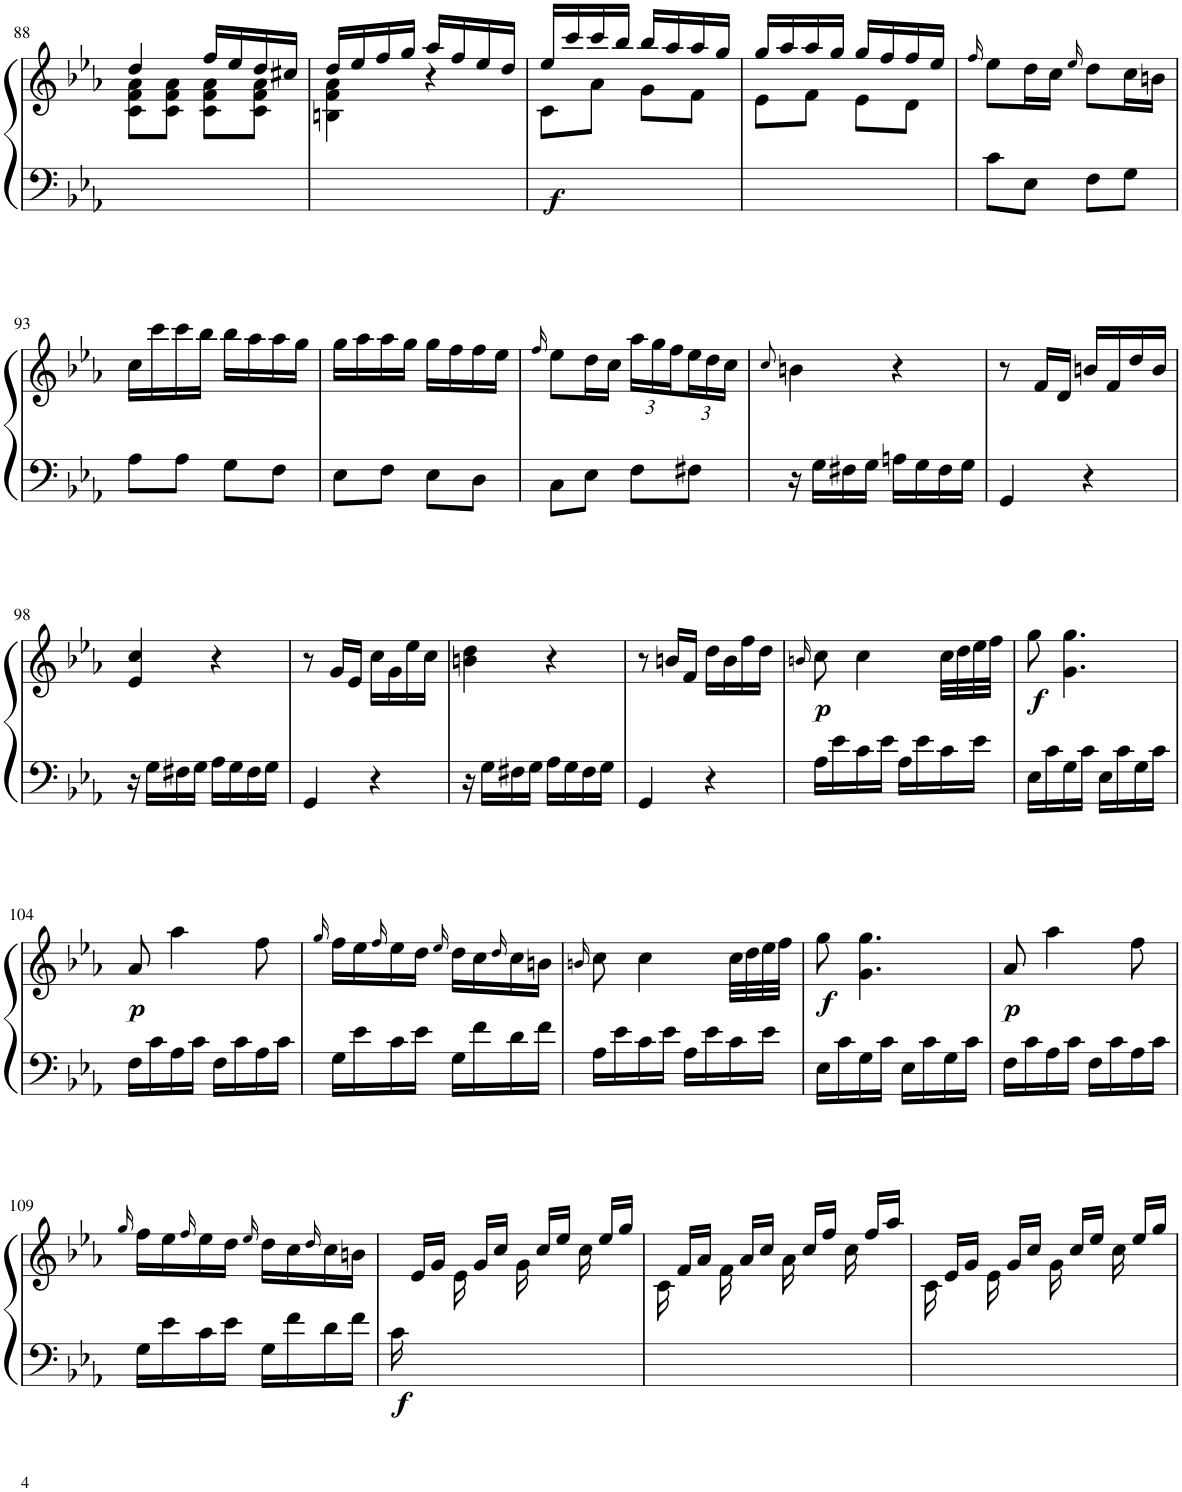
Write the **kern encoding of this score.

**kern	**kern	**dynam
*part1	*part1	*part1
*staff2	*staff1	*staff1/2
*I"Piano	*	*
*I'Pno.	*	*
!!LO:PB:g=z
*clefF4	*clefG2	*
*k[b-e-a-]	*k[b-e-a-]	*
*M2/4	*M2/4	*
=88	=88	=88
*	*^	*
2ryy	4dd/	8c\ 8f\ 8a-\L	.
.	.	8c\ 8f\ 8a-\J	.
.	16ff/LL	8c\ 8f\ 8a-\L	.
.	16ee-/	.	.
.	16dd/	8c\ 8f\ 8a-\J	.
.	16cc#X/JJ	.	.
=89	=89	=89	=89
4ryy	16dd/LL	4Bn\ 4f\ 4a-\	.
.	16ee-/	.	.
.	16ff/	.	.
.	16gg/JJ	.	.
4r	16aa-/LL	4ryy	.
.	16ff/	.	.
.	16ee-/	.	.
.	16dd/JJ	.	.
=90	=90	=90	=90
!	!	!	!LO:DY:b=2
2ryy	16ee-/LL	8c\L	f
.	16ccc/	.	.
.	16ccc/	8a-\J	.
.	16bb-/JJ	.	.
.	16bb-/LL	8g\L	.
.	16aa-/	.	.
.	16aa-/	8f\J	.
.	16gg/JJ	.	.
=91	=91	=91	=91
2ryy	16gg/LL	8e-\L	.
.	16aa-/	.	.
.	16aa-/	8f\J	.
.	16gg/JJ	.	.
.	16gg/LL	8e-\L	.
.	16ff/	.	.
.	16ff/	8d\J	.
.	16ee-/JJ	.	.
*	*v	*v	*
=92	=92	=92
.	16qff/	.
8c\L	8ee-\L	.
8E-\J	16dd\L	.
.	16cc\JJ	.
.	16qee-/	.
8F\L	8dd\L	.
8G\J	16cc\L	.
.	16bn\JJ	.
!!LO:LB:g=z
=93	=93	=93
8A-\L	16cc\LL	.
.	16ccc\	.
8A-\J	16ccc\	.
.	16bb-\JJ	.
8G\L	16bb-\LL	.
.	16aa-\	.
8F\J	16aa-\	.
.	16gg\JJ	.
=94	=94	=94
8E-\L	16gg\LL	.
.	16aa-\	.
8F\J	16aa-\	.
.	16gg\JJ	.
8E-\L	16gg\LL	.
.	16ff\	.
8D\J	16ff\	.
.	16ee-\JJ	.
=95	=95	=95
.	16qff/	.
8C\L	8ee-\L	.
8E-\J	16dd\L	.
.	16cc\JJ	.
*	*Xbrackettup	*
8F\L	24aa-\LL	.
.	24gg\	.
.	24ff\	.
8F#X\J	24ee-\	.
.	24dd\	.
.	24cc\JJ	.
=96	=96	=96
.	8qcc/	.
16r	4bn\	.
16G\LL	.	.
16F#X\	.	.
16G\JJ	.	.
16An\LL	4r	.
16G\	.	.
16F#\	.	.
16G\JJ	.	.
=97	=97	=97
4GG/	8r	.
.	16f/LL	.
.	16d/JJ	.
4r	16bn/LL	.
.	16f/	.
.	16dd/	.
.	16b/JJ	.
!!LO:LB:g=z
=98	=98	=98
16r	4e-/ 4cc/	.
16G\LL	.	.
16F#X\	.	.
16G\JJ	.	.
16A-\LL	4r	.
16G\	.	.
16F#\	.	.
16G\JJ	.	.
=99	=99	=99
4GG/	8r	.
.	16g/LL	.
.	16e-/JJ	.
4r	16cc\LL	.
.	16g\	.
.	16ee-\	.
.	16cc\JJ	.
=100	=100	=100
16r	4bn\ 4dd\	.
16G\LL	.	.
16F#X\	.	.
16G\JJ	.	.
16A-\LL	4r	.
16G\	.	.
16F#\	.	.
16G\JJ	.	.
=101	=101	=101
4GG/	8r	.
.	16bn/LL	.
.	16f/JJ	.
4r	16dd\LL	.
.	16b\	.
.	16ff\	.
.	16dd\JJ	.
=102	=102	=102
.	16qbn/	.
!	!	!LO:DY:b
16A-\LL	8cc\	p
16e-\	.	.
16c\	4cc\	.
16e-\JJ	.	.
16A-\LL	.	.
16e-\	.	.
16c\	32cc\LLL	.
.	32dd\	.
16e-\JJ	32ee-\	.
.	32ff\JJJ	.
=103	=103	=103
!	!	!LO:DY:b
16E-\LL	8gg\	f
16c\	.	.
16G\	4.g\ 4.gg\	.
16c\JJ	.	.
16E-\LL	.	.
16c\	.	.
16G\	.	.
16c\JJ	.	.
!!LO:LB:g=z
=104	=104	=104
!	!	!LO:DY:b
16F\LL	8a-/	p
16c\	.	.
16A-\	4aa-\	.
16c\JJ	.	.
16F\LL	.	.
16c\	.	.
16A-\	8ff\	.
16c\JJ	.	.
=105	=105	=105
.	16qgg/	.
16G\LL	16ff\LL	.
16e-\	16ee-\	.
.	16qff/	.
16c\	16ee-\	.
16e-\JJ	16dd\JJ	.
.	16qee-/	.
16G\LL	16dd\LL	.
16f\	16cc\	.
.	16qdd/	.
16d\	16cc\	.
16f\JJ	16bn\JJ	.
=106	=106	=106
.	16qbn/	.
16A-\LL	8cc\	.
16e-\	.	.
16c\	4cc\	.
16e-\JJ	.	.
16A-\LL	.	.
16e-\	.	.
16c\	32cc\LLL	.
.	32dd\	.
16e-\JJ	32ee-\	.
.	32ff\JJJ	.
=107	=107	=107
!	!	!LO:DY:b
16E-\LL	8gg\	f
16c\	.	.
16G\	4.g\ 4.gg\	.
16c\JJ	.	.
16E-\LL	.	.
16c\	.	.
16G\	.	.
16c\JJ	.	.
=108	=108	=108
!	!	!LO:DY:b
16F\LL	8a-/	p
16c\	.	.
16A-\	4aa-\	.
16c\JJ	.	.
16F\LL	.	.
16c\	.	.
16A-\	8ff\	.
16c\JJ	.	.
!!LO:LB:g=z
=109	=109	=109
.	16qgg/	.
16G\LL	16ff\LL	.
16e-\	16ee-\	.
.	16qff/	.
16c\	16ee-\	.
16e-\JJ	16dd\JJ	.
.	16qee-/	.
16G\LL	16dd\LL	.
16f\	16cc\	.
.	16qdd/	.
16d\	16cc\	.
16f\JJ	16bn\JJ	.
=110	=110	=110
*^	*	*
24c\	2ryy	24ryy	.
24%11ryy	.	24e-/LL	.
.	.	24g/JJ	.
*	*	*brackettup	*
.	.	24e-\	.
.	.	24g/LL	.
.	.	24cc/JJ	.
.	.	24g\	.
.	.	24cc/LL	.
.	.	24ee-/JJ	.
.	.	24cc\	.
.	.	24ee-/LL	.
.	.	24gg/JJ	.
*v	*v	*	*
=111	=111	=111
2ryy	24c\	.
.	24f/LL	.
.	24a-/JJ	.
.	24f\	.
.	24a-/LL	.
.	24cc/JJ	.
.	24a-\	.
.	24cc/LL	.
.	24ff/JJ	.
.	24cc\	.
.	24ff/LL	.
.	24aa-/JJ	.
=112	=112	=112
!	!	!LO:DY:b=2
2ryy	24c\	f
.	24e-/LL	.
.	24g/JJ	.
.	24e-\	.
.	24g/LL	.
.	24cc/JJ	.
.	24g\	.
.	24cc/LL	.
.	24ee-/JJ	.
.	24cc\	.
.	24ee-/LL	.
.	24gg/JJ	.
=	=	=
*-	*-	*-
